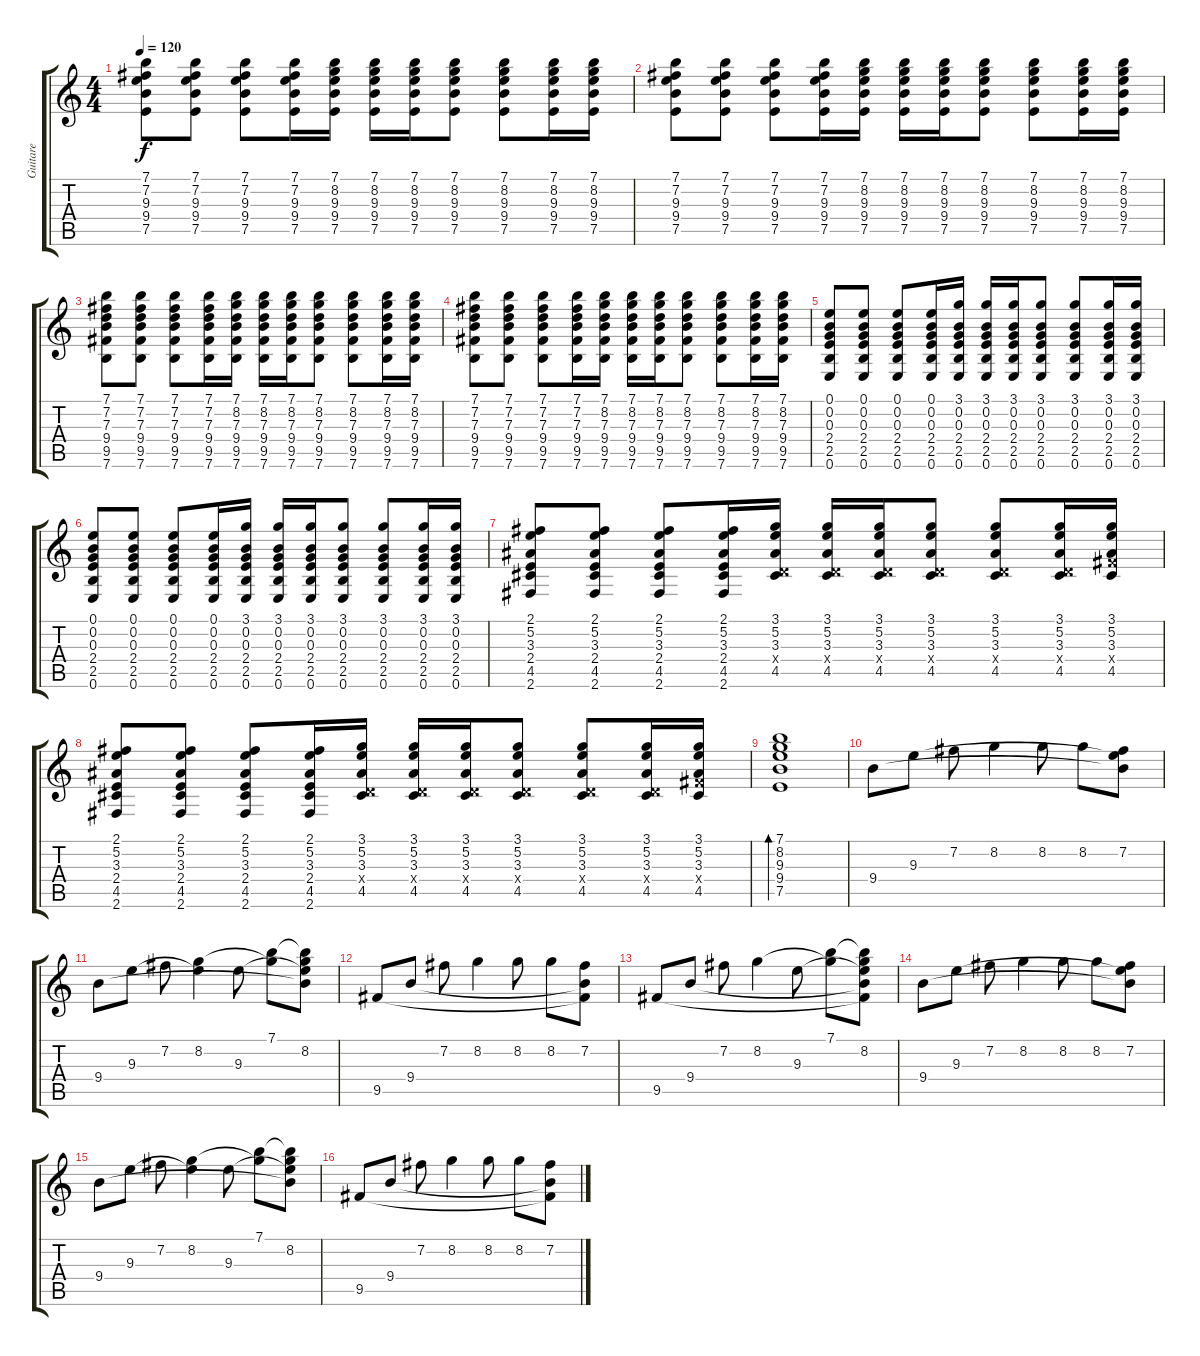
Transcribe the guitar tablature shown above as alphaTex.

\track ("Guitare" "Guitare") {instrument acousticguitarsteel}
\staff {score tabs}
\tuning (E4 B3 G3 D3 A2 E2) {hide}
\ts (4 4)
\tempo 120
\clef g2
\ks c
(7.1 7.2 9.3 9.4 7.5).8{dy f} (7.1 7.2 9.3 9.4 7.5).8 (7.1 7.2 9.3 9.4 7.5).8 (7.1 7.2 9.3 9.4 7.5).16 (7.1 8.2 9.3 9.4 7.5).16 (7.1 8.2 9.3 9.4 7.5).16 (7.1 8.2 9.3 9.4 7.5).16 (7.1 8.2 9.3 9.4 7.5).8 (7.1 8.2 9.3 9.4 7.5).8 (7.1 8.2 9.3 9.4 7.5).16 (7.1 8.2 9.3 9.4 7.5).16 |
(7.1 7.2 9.3 9.4 7.5).8 (7.1 7.2 9.3 9.4 7.5).8 (7.1 7.2 9.3 9.4 7.5).8 (7.1 7.2 9.3 9.4 7.5).16 (7.1 8.2 9.3 9.4 7.5).16 (7.1 8.2 9.3 9.4 7.5).16 (7.1 8.2 9.3 9.4 7.5).16 (7.1 8.2 9.3 9.4 7.5).8 (7.1 8.2 9.3 9.4 7.5).8 (7.1 8.2 9.3 9.4 7.5).16 (7.1 8.2 9.3 9.4 7.5).16 |
(7.1 7.2 7.3 9.4 9.5 7.6).8 (7.1 7.2 7.3 9.4 9.5 7.6).8 (7.1 7.2 7.3 9.4 9.5 7.6).8 (7.1 7.2 7.3 9.4 9.5 7.6).16 (7.1 8.2 7.3 9.4 9.5 7.6).16 (7.1 8.2 7.3 9.4 9.5 7.6).16 (7.1 8.2 7.3 9.4 9.5 7.6).16 (7.1 8.2 7.3 9.4 9.5 7.6).8 (7.1 8.2 7.3 9.4 9.5 7.6).8 (7.1 8.2 7.3 9.4 9.5 7.6).16 (7.1 8.2 7.3 9.4 9.5 7.6).16 |
(7.1 7.2 7.3 9.4 9.5 7.6).8 (7.1 7.2 7.3 9.4 9.5 7.6).8 (7.1 7.2 7.3 9.4 9.5 7.6).8 (7.1 7.2 7.3 9.4 9.5 7.6).16 (7.1 8.2 7.3 9.4 9.5 7.6).16 (7.1 8.2 7.3 9.4 9.5 7.6).16 (7.1 8.2 7.3 9.4 9.5 7.6).16 (7.1 8.2 7.3 9.4 9.5 7.6).8 (7.1 8.2 7.3 9.4 9.5 7.6).8 (7.1 8.2 7.3 9.4 9.5 7.6).16 (7.1 8.2 7.3 9.4 9.5 7.6).16 |
(0.1 0.2 0.3 2.4 2.5 0.6).8 (0.1 0.2 0.3 2.4 2.5 0.6).8 (0.1 0.2 0.3 2.4 2.5 0.6).8 (0.1 0.2 0.3 2.4 2.5 0.6).16 (3.1 0.2 0.3 2.4 2.5 0.6).16 (3.1 0.2 0.3 2.4 2.5 0.6).16 (3.1 0.2 0.3 2.4 2.5 0.6).16 (3.1 0.2 0.3 2.4 2.5 0.6).8 (3.1 0.2 0.3 2.4 2.5 0.6).8 (3.1 0.2 0.3 2.4 2.5 0.6).16 (3.1 0.2 0.3 2.4 2.5 0.6).16 |
(0.1 0.2 0.3 2.4 2.5 0.6).8 (0.1 0.2 0.3 2.4 2.5 0.6).8 (0.1 0.2 0.3 2.4 2.5 0.6).8 (0.1 0.2 0.3 2.4 2.5 0.6).16 (3.1 0.2 0.3 2.4 2.5 0.6).16 (3.1 0.2 0.3 2.4 2.5 0.6).16 (3.1 0.2 0.3 2.4 2.5 0.6).16 (3.1 0.2 0.3 2.4 2.5 0.6).8 (3.1 0.2 0.3 2.4 2.5 0.6).8 (3.1 0.2 0.3 2.4 2.5 0.6).16 (3.1 0.2 0.3 2.4 2.5 0.6).16 |
(2.1 5.2 3.3 2.4 4.5 2.6).8 (2.1 5.2 3.3 2.4 4.5 2.6).8 (2.1 5.2 3.3 2.4 4.5 2.6).8 (2.1 5.2 3.3 2.4 4.5 2.6).16 (3.1 5.2 3.3 0.4{x} 4.5).16 (3.1 5.2 3.3 0.4{x} 4.5).16 (3.1 5.2 3.3 0.4{x} 4.5).16 (3.1 5.2 3.3 0.4{x} 4.5).8 (3.1 5.2 3.3 0.4{x} 4.5).8 (3.1 5.2 3.3 0.4{x} 4.5).16 (3.1 5.2 3.3 4.4{x} 4.5).16 |
(2.1 5.2 3.3 2.4 4.5 2.6).8 (2.1 5.2 3.3 2.4 4.5 2.6).8 (2.1 5.2 3.3 2.4 4.5 2.6).8 (2.1 5.2 3.3 2.4 4.5 2.6).16 (3.1 5.2 3.3 0.4{x} 4.5).16 (3.1 5.2 3.3 0.4{x} 4.5).16 (3.1 5.2 3.3 0.4{x} 4.5).16 (3.1 5.2 3.3 0.4{x} 4.5).8 (3.1 5.2 3.3 0.4{x} 4.5).8 (3.1 5.2 3.3 0.4{x} 4.5).16 (3.1 5.2 3.3 4.4{x} 4.5).16 |
(7.1 8.2 9.3 9.4 7.5).1{bd 240} |
9.4.8 9.3.8 7.2.8 8.2.4 8.2.8 8.2.8 (7.2 9.3{t} 9.4{t}).8 |
9.4.8 9.3.8 7.2.8 (8.2 9.3{t}).4 9.3.8 (7.1 8.2{t}).8 (7.1{t} 8.2 9.3{t} 9.4{t}).8 |
9.5.8 9.4.8 7.2.8 8.2.4 8.2.8 8.2.8 (7.2 9.4{t} 9.5{t}).8 |
9.5.8 9.4.8 7.2.8 8.2.4 9.3.8 (7.1 8.2{t}).8 (7.1{t} 8.2 9.3{t} 9.4{t} 9.5{t}).8 |
9.4.8 9.3.8 7.2.8 8.2.4 8.2.8 8.2.8 (7.2 9.3{t} 9.4{t}).8 |
9.4.8 9.3.8 7.2.8 (8.2 9.3{t}).4 9.3.8 (7.1 8.2{t}).8 (7.1{t} 8.2 9.3{t} 9.4{t}).8 |
9.5.8 9.4.8 7.2.8 8.2.4 8.2.8 8.2.8 (7.2 9.4{t} 9.5{t}).8
